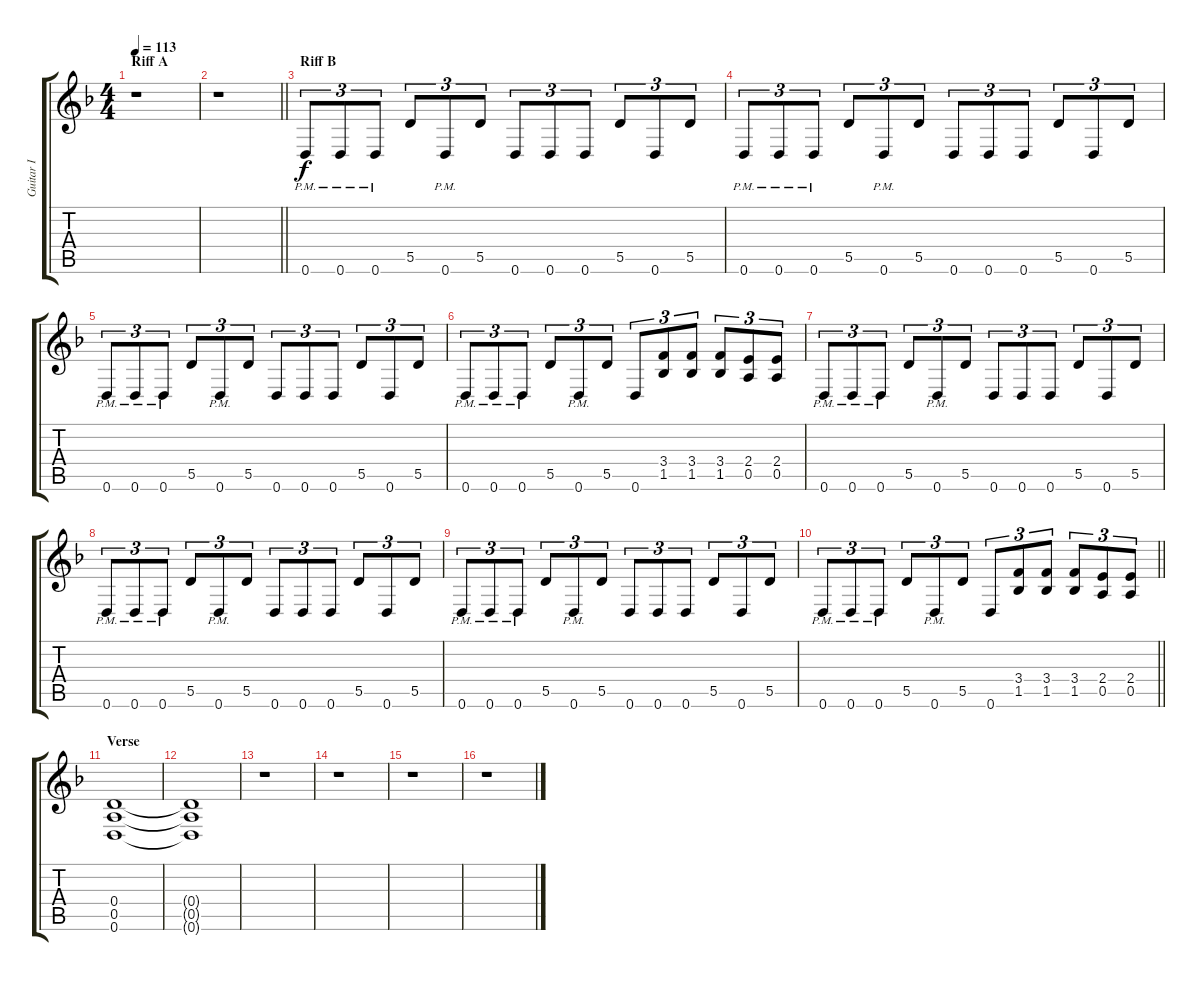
\track ("Guitar I" "Guitar I") {instrument distortionguitar}
\staff {score tabs}
\tuning (E4 B3 G3 D3 A2 D2) {hide}
\ts (4 4)
\section ("" "Riff A")
\tempo 113
\clef g2
\ks dminor
r.1{dy f instrument distortionguitar} |
\barLineRight lightlight
r.1 |
\section ("" "Riff B")
0.6{pm}.8{tu (3 2)} 0.6{pm}.8{tu (3 2)} 0.6{pm}.8{tu (3 2)} 5.5.8{tu (3 2)} 0.6{pm}.8{tu (3 2)} 5.5.8{tu (3 2)} 0.6.8{tu (3 2)} 0.6.8{tu (3 2)} 0.6.8{tu (3 2)} 5.5.8{tu (3 2)} 0.6.8{tu (3 2)} 5.5.8{tu (3 2)} |
0.6{pm}.8{tu (3 2)} 0.6{pm}.8{tu (3 2)} 0.6{pm}.8{tu (3 2)} 5.5.8{tu (3 2)} 0.6{pm}.8{tu (3 2)} 5.5.8{tu (3 2)} 0.6.8{tu (3 2)} 0.6.8{tu (3 2)} 0.6.8{tu (3 2)} 5.5.8{tu (3 2)} 0.6.8{tu (3 2)} 5.5.8{tu (3 2)} |
0.6{pm}.8{tu (3 2)} 0.6{pm}.8{tu (3 2)} 0.6{pm}.8{tu (3 2)} 5.5.8{tu (3 2)} 0.6{pm}.8{tu (3 2)} 5.5.8{tu (3 2)} 0.6.8{tu (3 2)} 0.6.8{tu (3 2)} 0.6.8{tu (3 2)} 5.5.8{tu (3 2)} 0.6.8{tu (3 2)} 5.5.8{tu (3 2)} |
0.6{pm}.8{tu (3 2)} 0.6{pm}.8{tu (3 2)} 0.6{pm}.8{tu (3 2)} 5.5.8{tu (3 2)} 0.6{pm}.8{tu (3 2)} 5.5.8{tu (3 2)} 0.6.8{tu (3 2)} (3.4 1.5).8{tu (3 2)} (3.4 1.5).8{tu (3 2)} (3.4 1.5).8{tu (3 2)} (2.4 0.5).8{tu (3 2)} (2.4 0.5).8{tu (3 2)} |
0.6{pm}.8{tu (3 2)} 0.6{pm}.8{tu (3 2)} 0.6{pm}.8{tu (3 2)} 5.5.8{tu (3 2)} 0.6{pm}.8{tu (3 2)} 5.5.8{tu (3 2)} 0.6.8{tu (3 2)} 0.6.8{tu (3 2)} 0.6.8{tu (3 2)} 5.5.8{tu (3 2)} 0.6.8{tu (3 2)} 5.5.8{tu (3 2)} |
0.6{pm}.8{tu (3 2)} 0.6{pm}.8{tu (3 2)} 0.6{pm}.8{tu (3 2)} 5.5.8{tu (3 2)} 0.6{pm}.8{tu (3 2)} 5.5.8{tu (3 2)} 0.6.8{tu (3 2)} 0.6.8{tu (3 2)} 0.6.8{tu (3 2)} 5.5.8{tu (3 2)} 0.6.8{tu (3 2)} 5.5.8{tu (3 2)} |
0.6{pm}.8{tu (3 2)} 0.6{pm}.8{tu (3 2)} 0.6{pm}.8{tu (3 2)} 5.5.8{tu (3 2)} 0.6{pm}.8{tu (3 2)} 5.5.8{tu (3 2)} 0.6.8{tu (3 2)} 0.6.8{tu (3 2)} 0.6.8{tu (3 2)} 5.5.8{tu (3 2)} 0.6.8{tu (3 2)} 5.5.8{tu (3 2)} |
\barLineRight lightlight
0.6{pm}.8{tu (3 2)} 0.6{pm}.8{tu (3 2)} 0.6{pm}.8{tu (3 2)} 5.5.8{tu (3 2)} 0.6{pm}.8{tu (3 2)} 5.5.8{tu (3 2)} 0.6.8{tu (3 2)} (3.4 1.5).8{tu (3 2)} (3.4 1.5).8{tu (3 2)} (3.4 1.5).8{tu (3 2)} (2.4 0.5).8{tu (3 2)} (2.4 0.5).8{tu (3 2)} |
\section ("" "Verse")
(0.4 0.5 0.6).1{volume 4} |
(0.4{t} 0.5{t} 0.6{t}).1 |
r.1 |
r.1 |
r.1 |
r.1
